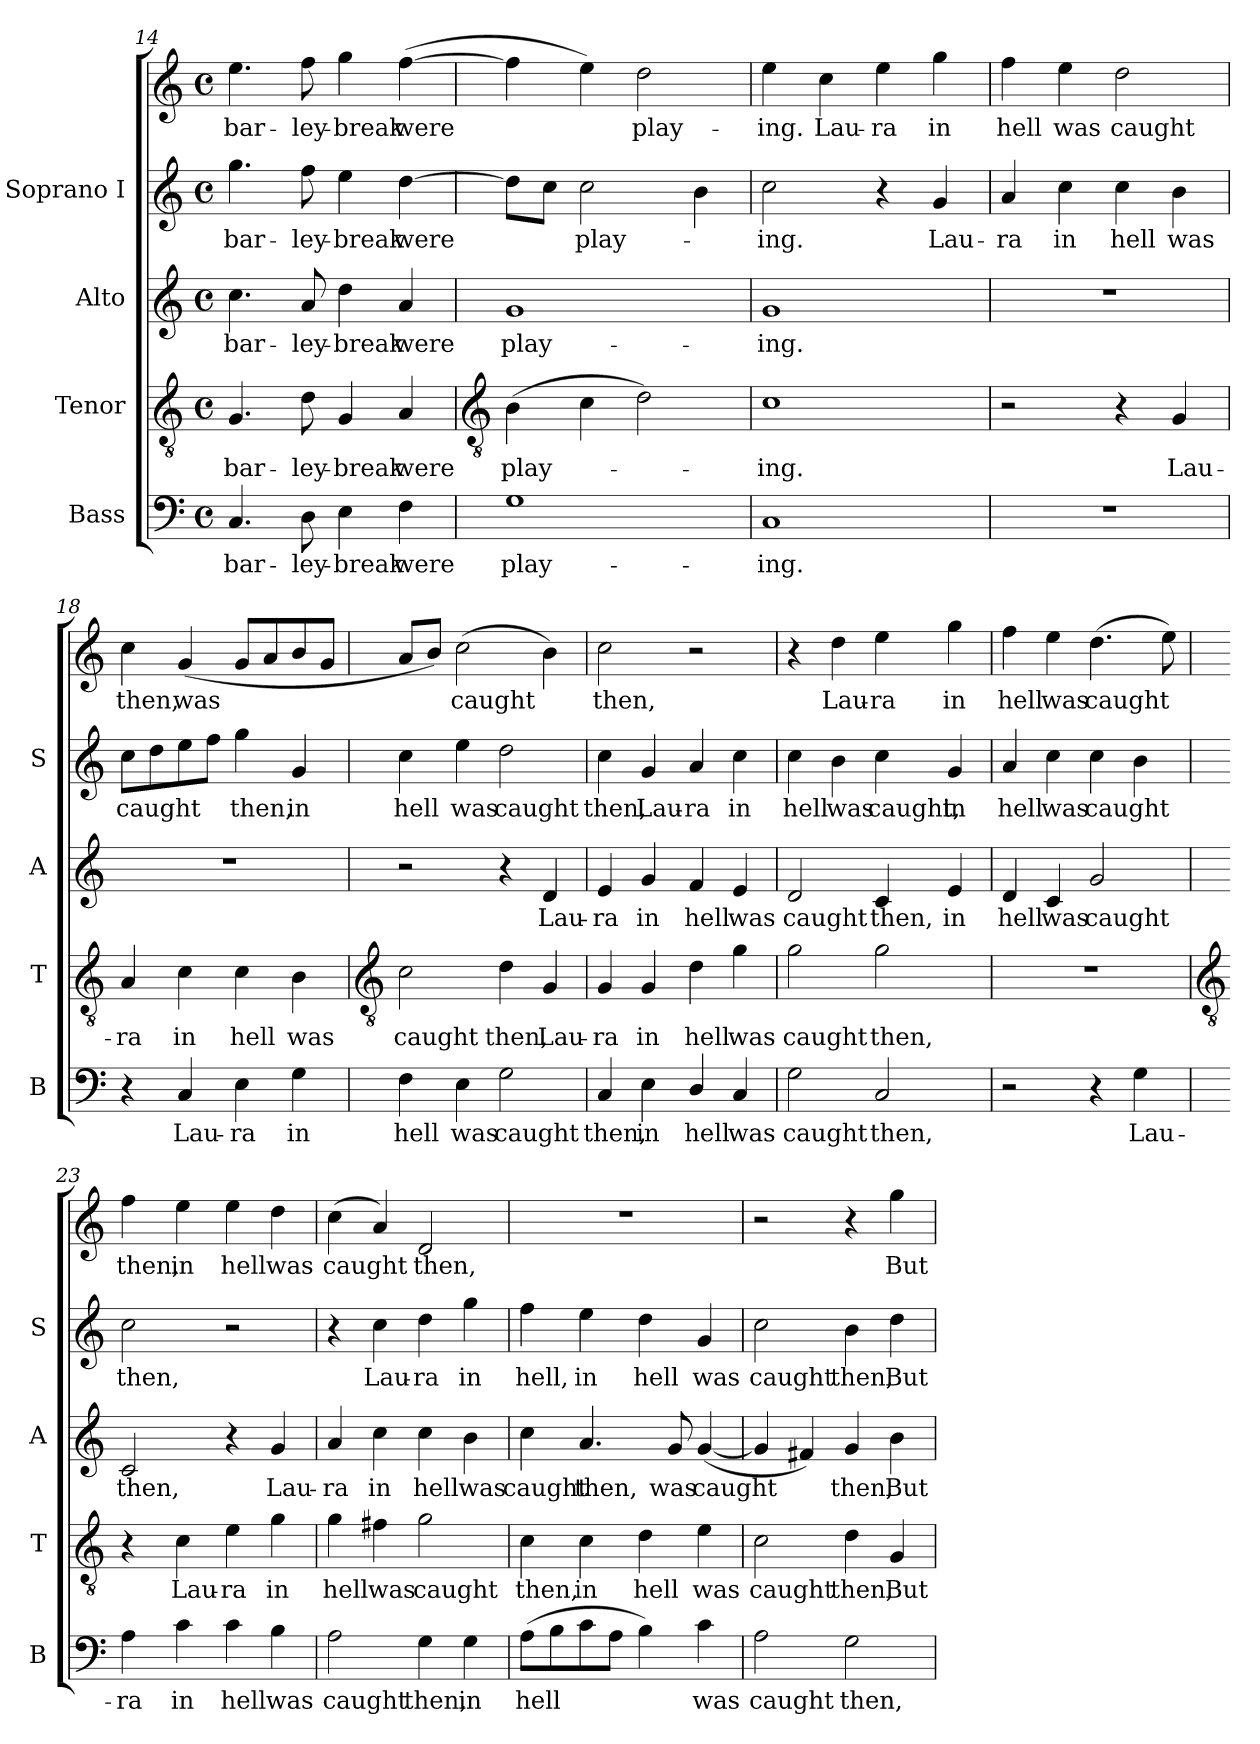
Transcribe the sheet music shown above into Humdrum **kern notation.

**kern	**text	**kern	**text	**kern	**text	**kern	**text	**kern	**text
*part4	*part4	*part3	*part3	*part2	*part2	*part1	*part1	*part1	*part1
*staff5	*staff5	*staff4	*staff4	*staff3	*staff3	*staff2	*staff2	*staff1	*staff1
*I"Bass	*	*I"Tenor	*	*I"Alto	*	*I"Soprano I	*	*	*
*I'B	*	*I'T	*	*I'A	*	*I'S	*	*	*
*clefF4	*	*clefGv2	*	*clefG2	*	*clefG2	*	*clefG2	*
*k[]	*	*k[]	*	*k[]	*	*k[]	*	*k[]	*
*C:	*	*C:	*	*C:	*	*C:	*	*C:	*
*M4/4	*	*M4/4	*	*M4/4	*	*M4/4	*	*M4/4	*
*met(c)	*	*met(c)	*	*met(c)	*	*met(c)	*	*met(c)	*
=14	=14	=14	=14	=14	=14	=14	=14	=14	=14
!	!LO:LY:b	!	!LO:LY:b	!	!LO:LY:b	!	!LO:LY:b	!	!LO:LY:b
4.C	bar-	4.G	bar-	4.cc	bar-	4.gg	bar-	4.ee	bar-
!	!LO:LY:b	!	!LO:LY:b	!	!LO:LY:b	!	!LO:LY:b	!	!LO:LY:b
8D	-ley-	8d	-ley-	8a	-ley-	8ff	-ley-	8ff	-ley-
!	!LO:LY:b	!	!LO:LY:b	!	!LO:LY:b	!	!LO:LY:b	!	!LO:LY:b
4E	-break	4G	-break	4dd	-break	4ee	-break	4gg	-break
!	!LO:LY:b	!	!LO:LY:b	!	!LO:LY:b	!	!LO:LY:b	!	!LO:LY:b
4F	were	4A	were	4a	were	[4dd	were	(>[4ff	were
!!LO:LB:g=z
=15	=15	=15	=15	=15	=15	=15	=15	=15	=15
*	*	*clefGv2	*	*	*	*	*	*	*
!	!LO:LY:b	!	!LO:LY:b	!	!LO:LY:b	!	!	!	!
1G	play-	(>4B	play-	1g	play-	8ddL]	.	4ff]	.
.	.	.	.	.	.	8ccJ	.	.	.
!	!	!	!	!	!	!	!LO:LY:b	!	!
.	.	4c	.	.	.	2cc	-play-	4ee)	.
!	!	!	!	!	!	!	!	!	!LO:LY:b
.	.	2d)	.	.	.	.	.	2dd	play-
.	.	.	.	.	.	4b	.	.	.
=16	=16	=16	=16	=16	=16	=16	=16	=16	=16
!	!LO:LY:b	!	!LO:LY:b	!	!LO:LY:b	!	!LO:LY:b	!	!LO:LY:b
1C	-ing.	1c	ing.	1g	-ing.	2cc	ing.	4ee	ing.
!	!	!	!	!	!	!	!	!	!LO:LY:b
.	.	.	.	.	.	.	.	4cc	Lau-
!	!	!	!	!	!	!	!	!	!LO:LY:b
.	.	.	.	.	.	4r	.	4ee	-ra
!	!	!	!	!	!	!	!LO:LY:b	!	!LO:LY:b
.	.	.	.	.	.	4g	Lau-	4gg	in
=17	=17	=17	=17	=17	=17	=17	=17	=17	=17
!	!	!	!	!	!	!	!LO:LY:b	!	!LO:LY:b
1r	.	2r	.	1r	.	4a	ra	4ff	-hell
!	!	!	!	!	!	!	!LO:LY:b	!	!LO:LY:b
.	.	.	.	.	.	4cc	in	4ee	was
!	!	!	!	!	!	!	!LO:LY:b	!	!LO:LY:b
.	.	4r	.	.	.	4cc	hell	2dd	caught
!	!	!	!LO:LY:b	!	!	!	!LO:LY:b	!	!
.	.	4G	Lau-	.	.	4b	was	.	.
=18	=18	=18	=18	=18	=18	=18	=18	=18	=18
!	!	!	!LO:LY:b	!	!	!	!LO:LY:b	!	!LO:LY:b
4r	.	4A	-ra	1r	.	8ccL	caught	4cc	then,
.	.	.	.	.	.	8dd	.	.	.
!	!LO:LY:b	!	!LO:LY:b	!	!	!	!	!	!LO:LY:b
4C	Lau-	4c	in	.	.	8ee	.	(<4g	was
.	.	.	.	.	.	8ffJ	.	.	.
!	!LO:LY:b	!	!LO:LY:b	!	!	!	!LO:LY:b	!	!
4E	-ra	4c	hell	.	.	4gg	then,	8gL	.
.	.	.	.	.	.	.	.	8a	.
!	!LO:LY:b	!	!LO:LY:b	!	!	!	!LO:LY:b	!	!
4G	in	4B	was	.	.	4g	in	8b	.
.	.	.	.	.	.	.	.	8gJ	.
!!LO:LB:g=z
=19	=19	=19	=19	=19	=19	=19	=19	=19	=19
*	*	*clefGv2	*	*	*	*	*	*	*
!	!LO:LY:b	!	!LO:LY:b	!	!	!	!LO:LY:b	!	!
4F	hell	2c	caught	2r	.	4cc	hell	8aL	.
.	.	.	.	.	.	.	.	8bJ)	.
!	!LO:LY:b	!	!	!	!	!	!LO:LY:b	!	!LO:LY:b
4E	was	.	.	.	.	4ee	was	(>2cc	caught
!	!LO:LY:b	!	!LO:LY:b	!	!	!	!LO:LY:b	!	!
2G	caught	4d	then,	4r	.	2dd	caught	.	.
!	!	!	!LO:LY:b	!	!LO:LY:b	!	!	!	!
.	.	4G	Lau-	4d	Lau-	.	.	4b)	.
=20	=20	=20	=20	=20	=20	=20	=20	=20	=20
!	!LO:LY:b	!	!LO:LY:b	!	!LO:LY:b	!	!LO:LY:b	!	!LO:LY:b
4C	then,	4G	-ra	4e	-ra	4cc	then,	2cc	then,
!	!LO:LY:b	!	!LO:LY:b	!	!LO:LY:b	!	!LO:LY:b	!	!
4E	in	4G	in	4g	in	4g	Lau-	.	.
!	!LO:LY:b	!	!LO:LY:b	!	!LO:LY:b	!	!LO:LY:b	!	!
4D/	hell	4d	hell	4f	hell	4a	-ra	2r	.
!	!LO:LY:b	!	!LO:LY:b	!	!LO:LY:b	!	!LO:LY:b	!	!
4C	was	4g	was	4e	was	4cc	in	.	.
=21	=21	=21	=21	=21	=21	=21	=21	=21	=21
!	!LO:LY:b	!	!LO:LY:b	!	!LO:LY:b	!	!LO:LY:b	!	!
2G	caught	2g	caught	2d	caught	4cc	hell	4r	.
!	!	!	!	!	!	!	!LO:LY:b	!	!LO:LY:b
.	.	.	.	.	.	4b	was	4dd	Lau-
!	!LO:LY:b	!	!LO:LY:b	!	!LO:LY:b	!	!LO:LY:b	!	!LO:LY:b
2C	then,	2g	then,	4c	then,	4cc	caught,	4ee	-ra
!	!	!	!	!	!LO:LY:b	!	!LO:LY:b	!	!LO:LY:b
.	.	.	.	4e	in	4g	in	4gg	in
=22	=22	=22	=22	=22	=22	=22	=22	=22	=22
!	!	!	!	!	!LO:LY:b	!	!LO:LY:b	!	!LO:LY:b
2r	.	1r	.	4d	hell	4a	hell	4ff	hell
!	!	!	!	!	!LO:LY:b	!	!LO:LY:b	!	!LO:LY:b
.	.	.	.	4c	was	4cc	was	4ee	was
!	!	!	!	!	!LO:LY:b	!	!LO:LY:b	!	!LO:LY:b
4r	.	.	.	2g	caught	4cc	caught	(>4.dd	caught
!	!LO:LY:b	!	!	!	!	!	!	!	!
4G	Lau-	.	.	.	.	4b	.	.	.
.	.	.	.	.	.	.	.	8ee)	.
!!LO:LB:g=z
=23	=23	=23	=23	=23	=23	=23	=23	=23	=23
*	*	*clefGv2	*	*	*	*	*	*	*
!	!LO:LY:b	!	!	!	!LO:LY:b	!	!LO:LY:b	!	!LO:LY:b
4A	-ra	4r	.	2c	then,	2cc	then,	4ff	then,
!	!LO:LY:b	!	!LO:LY:b	!	!	!	!	!	!LO:LY:b
4c	in	4c	Lau-	.	.	.	.	4ee	in
!	!LO:LY:b	!	!LO:LY:b	!	!	!	!	!	!LO:LY:b
4c	hell	4e	-ra	4r	.	2r	.	4ee	hell
!	!LO:LY:b	!	!LO:LY:b	!	!LO:LY:b	!	!	!	!LO:LY:b
4B	was	4g	in	4g	Lau-	.	.	4dd	was
=24	=24	=24	=24	=24	=24	=24	=24	=24	=24
!	!LO:LY:b	!	!LO:LY:b	!	!LO:LY:b	!	!	!	!LO:LY:b
2A	caught	4g	hell	4a	-ra	4r	.	(<4cc	caught
!	!	!	!LO:LY:b	!	!LO:LY:b	!	!LO:LY:b	!	!
.	.	4f#X	was	4cc	in	4cc	Lau-	4a)	.
!	!LO:LY:b	!	!LO:LY:b	!	!LO:LY:b	!	!LO:LY:b	!	!LO:LY:b
4G	then,	2g	caught	4cc	hell	4dd	-ra	2d	then,
!	!LO:LY:b	!	!	!	!LO:LY:b	!	!LO:LY:b	!	!
4G	in	.	.	4b	was	4gg	in	.	.
=25	=25	=25	=25	=25	=25	=25	=25	=25	=25
!	!LO:LY:b	!	!LO:LY:b	!	!LO:LY:b	!	!LO:LY:b	!	!
(>8AL	hell	4c	then,	4cc	caught	4ff	hell,	1r	.
8B	.	.	.	.	.	.	.	.	.
!	!	!	!LO:LY:b	!	!LO:LY:b	!	!LO:LY:b	!	!
8c	.	4c	in	4.a	then,	4ee	in	.	.
8AJ	.	.	.	.	.	.	.	.	.
!	!	!	!LO:LY:b	!	!	!	!LO:LY:b	!	!
4B)	.	4d	hell	.	.	4dd	hell	.	.
!	!	!	!	!	!LO:LY:b	!	!	!	!
.	.	.	.	8g	was	.	.	.	.
!	!LO:LY:b	!	!LO:LY:b	!	!LO:LY:b	!	!LO:LY:b	!	!
4c	was	4e	was	(<[4g	caught	4g	was	.	.
=26	=26	=26	=26	=26	=26	=26	=26	=26	=26
!	!LO:LY:b	!	!LO:LY:b	!	!	!	!LO:LY:b	!	!
2A	caught	2c	caught	4g]	.	2cc	caught	2r	.
.	.	.	.	4f#X)	.	.	.	.	.
!	!LO:LY:b	!	!LO:LY:b	!	!LO:LY:b	!	!LO:LY:b	!	!
2G	then,	4d	then,	4g	then,	4b	then,	4r	.
!	!	!	!LO:LY:b	!	!LO:LY:b	!	!LO:LY:b	!	!LO:LY:b
.	.	4G	But	4b	But	4dd	But	4gg	But
=	=	=	=	=	=	=	=	=	=
*-	*-	*-	*-	*-	*-	*-	*-	*-	*-
